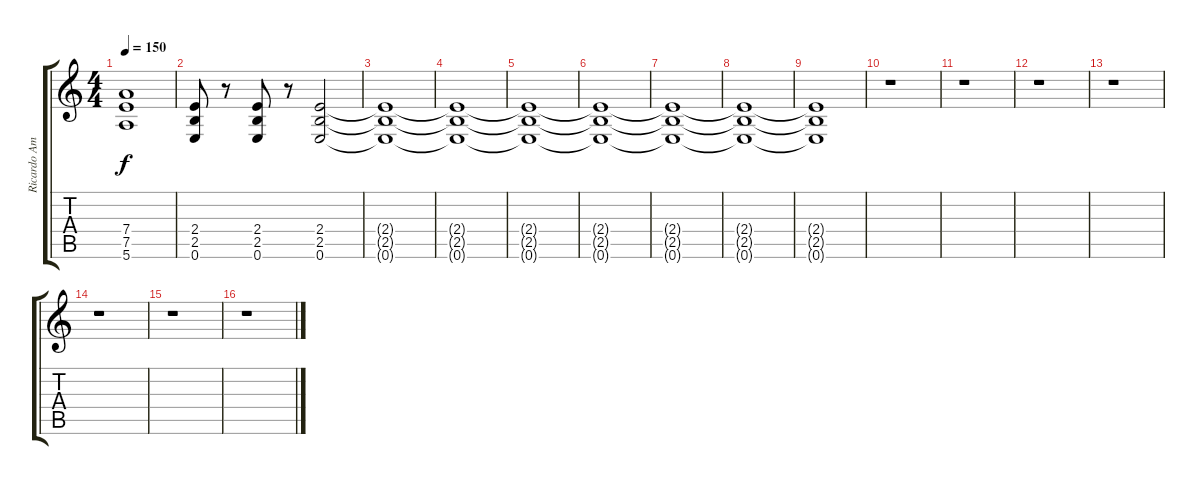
\track ("Ricardo Amorim (Electric Guitar2)" "Ricardo Am") {instrument overdrivenguitar}
\staff {score tabs}
\tuning (E4 B3 G3 D3 A2 E2) {hide}
\ts (4 4)
\tempo 150
\clef g2
\ks c
(7.4 7.5 5.6).1{dy f} |
(2.4 2.5 0.6).8 r.8 (2.4 2.5 0.6).8 r.8 (2.4 2.5 0.6).2 |
(2.4{t} 2.5{t} 0.6{t}).1 |
(2.4{t} 2.5{t} 0.6{t}).1 |
(2.4{t} 2.5{t} 0.6{t}).1{volume 9} |
(2.4{t} 2.5{t} 0.6{t}).1 |
(2.4{t} 2.5{t} 0.6{t}).1 |
(2.4{t} 2.5{t} 0.6{t}).1{volume 0} |
(2.4{t} 2.5{t} 0.6{t}).1 |
r.1 |
r.1 |
r.1 |
r.1 |
r.1 |
r.1 |
r.1
